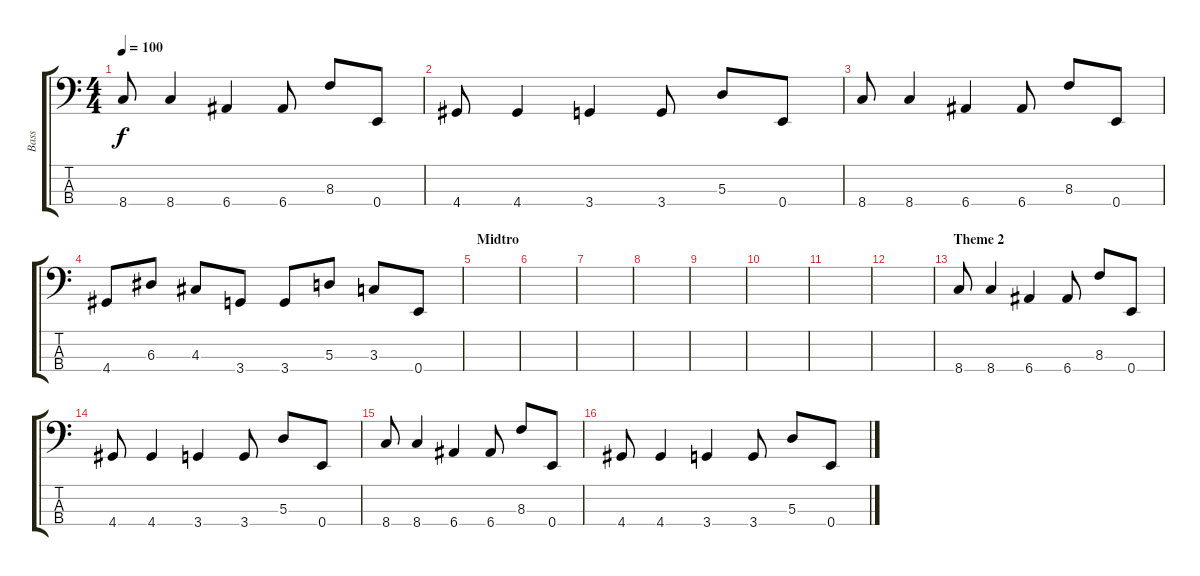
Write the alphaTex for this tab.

\track ("Bass" "Bass") {instrument electricbassfinger}
\staff {score tabs}
\tuning (G2 D2 A1 E1) {hide}
\ts (4 4)
\tempo 100
\clef f4
\ks c
8.4.8{dy f} 8.4.4 6.4.4 6.4.8 8.3.8 0.4.8 |
4.4.8 4.4.4 3.4.4 3.4.8 5.3.8 0.4.8 |
8.4.8 8.4.4 6.4.4 6.4.8 8.3.8 0.4.8 |
4.4.8 6.3.8 4.3.8 3.4.8 3.4.8 5.3.8 3.3.8 0.4.8 |
\section ("" "Midtro")
|
|
|
|
|
|
|
|
\section ("" "Theme 2")
8.4.8 8.4.4 6.4.4 6.4.8 8.3.8 0.4.8 |
4.4.8 4.4.4 3.4.4 3.4.8 5.3.8 0.4.8 |
8.4.8 8.4.4 6.4.4 6.4.8 8.3.8 0.4.8 |
4.4.8 4.4.4 3.4.4 3.4.8 5.3.8 0.4.8
